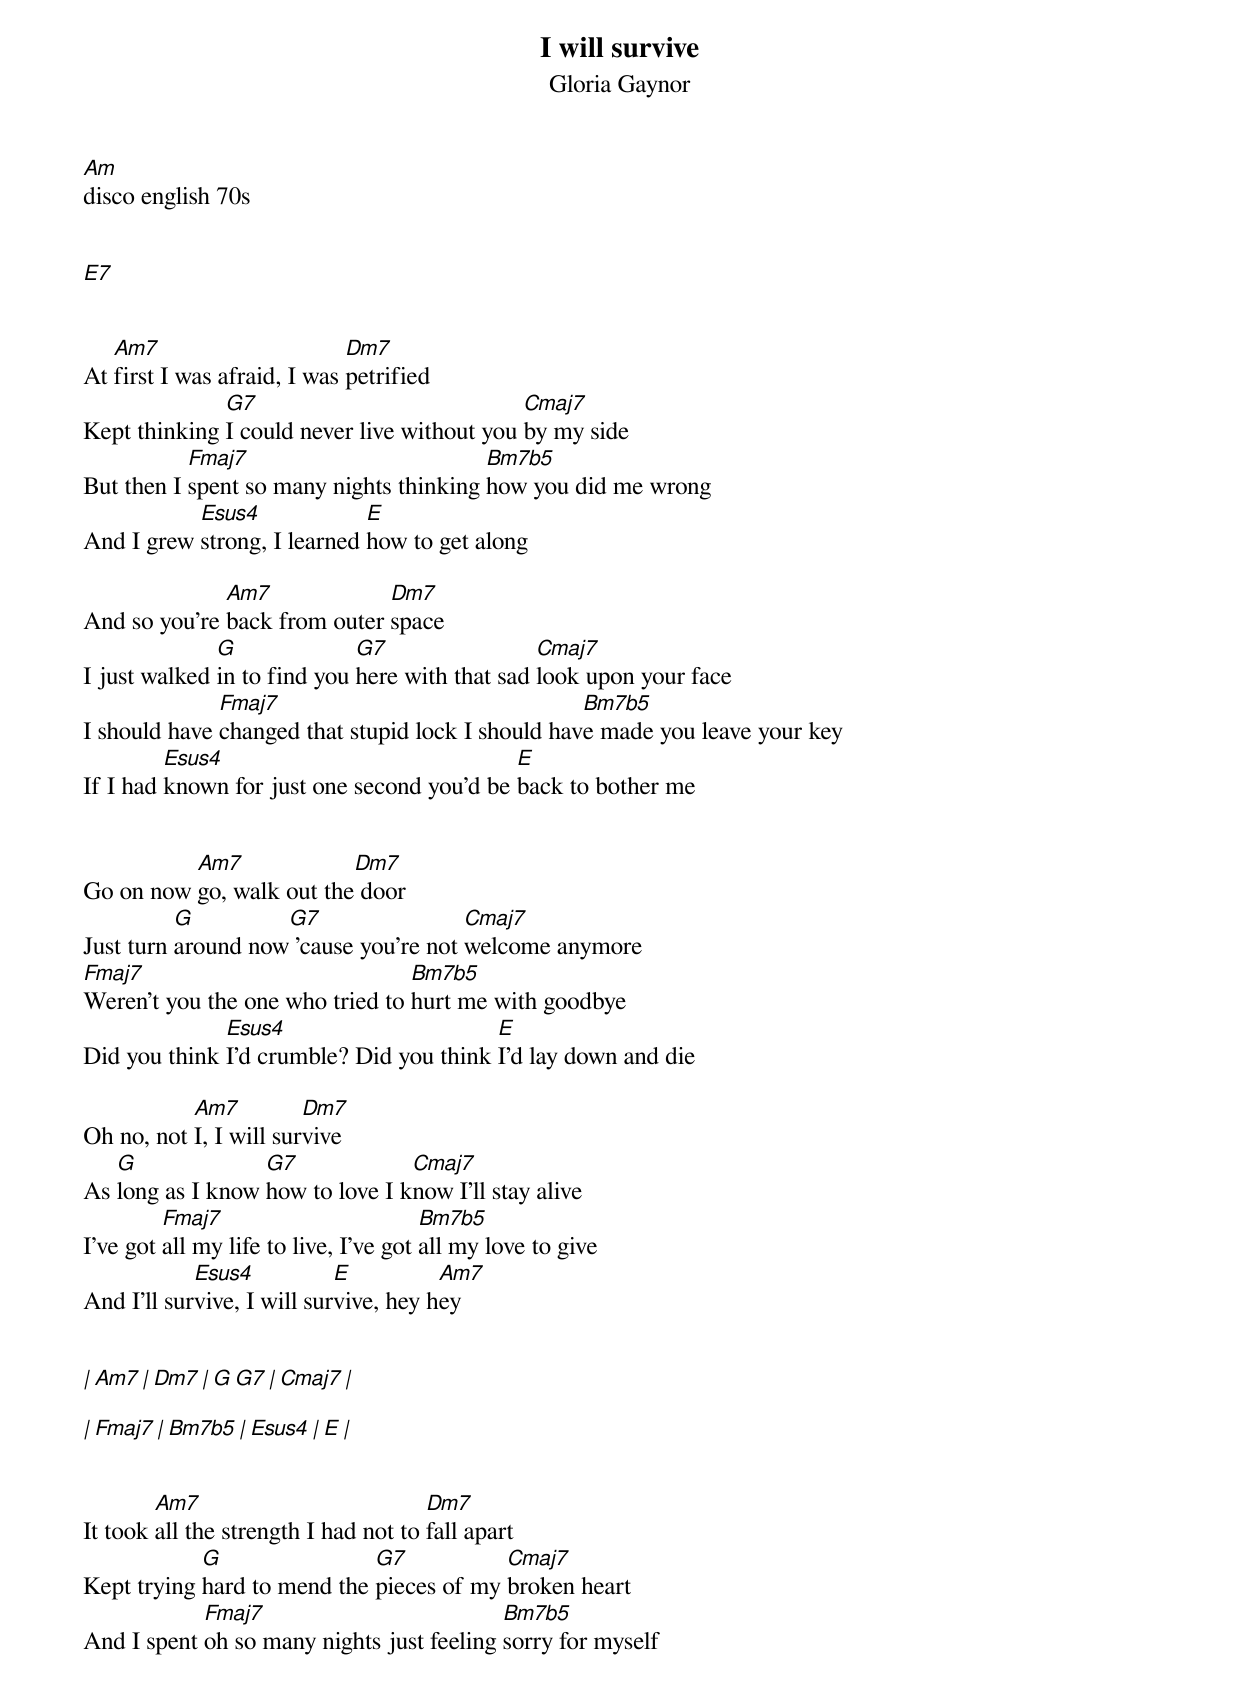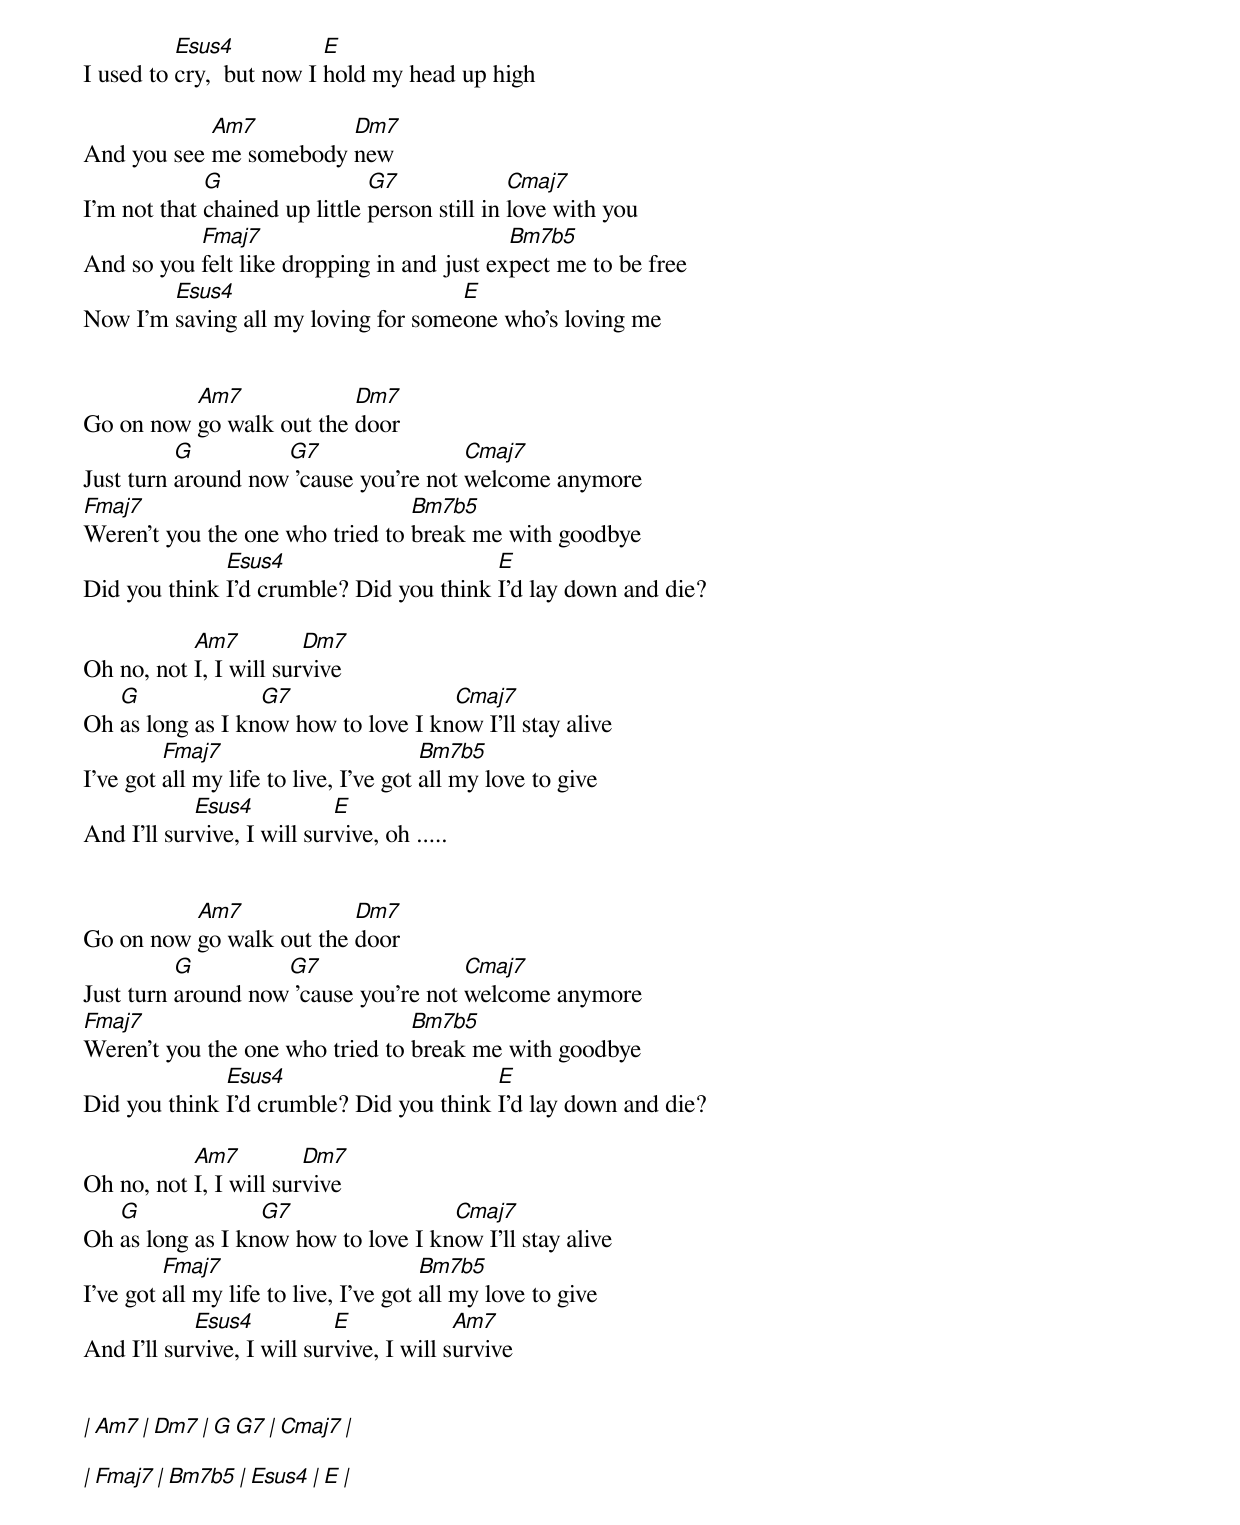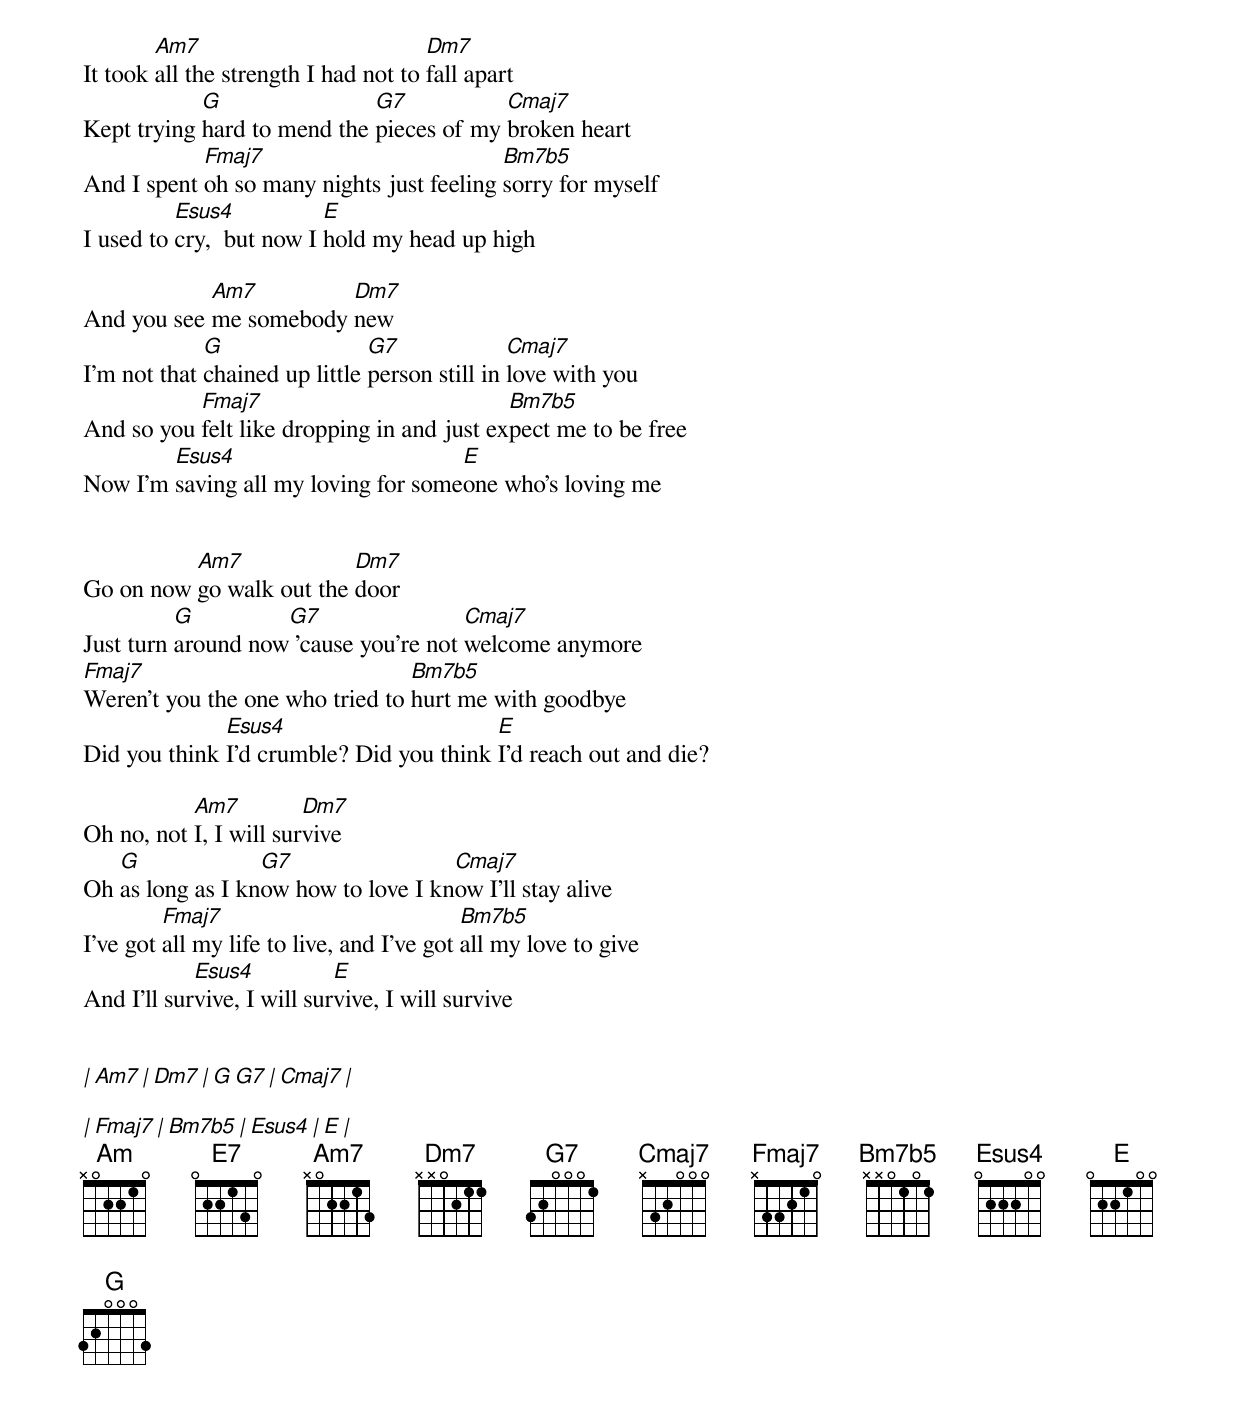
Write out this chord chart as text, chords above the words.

I will survive
Gloria Gaynor
Am
disco english 70s


E7


   Am7                       Dm7
At first I was afraid, I was petrified
              G7                             Cmaj7
Kept thinking I could never live without you by my side
           Fmaj7                         Bm7b5
But then I spent so many nights thinking how you did me wrong
           Esus4             E
And I grew strong, I learned how to get along

              Am7             Dm7
And so you're back from outer space
              G              G7                 Cmaj7
I just walked in to find you here with that sad look upon your face
              Fmaj7                                Bm7b5
I should have changed that stupid lock I should have made you leave your key
         Esus4                              E
If I had known for just one second you'd be back to bother me


          Am7             Dm7
Go on now go, walk out the door
          G         G7                 Cmaj7
Just turn around now 'cause you're not welcome anymore
Fmaj7                            Bm7b5
Weren't you the one who tried to hurt me with goodbye
              Esus4                      E
Did you think I'd crumble? Did you think I'd lay down and die

           Am7          Dm7
Oh no, not I, I will survive
   G              G7             Cmaj7
As long as I know how to love I know I'll stay alive
         Fmaj7                         Bm7b5
I've got all my life to live, I've got all my love to give
            Esus4           E          Am7
And I'll survive, I will survive, hey hey


| Am7    | Dm7    | G   G7  | Cmaj7  |

| Fmaj7  | Bm7b5  |  Esus4  | E      |


        Am7                           Dm7
It took all the strength I had not to fall apart
            G                G7           Cmaj7
Kept trying hard to mend the pieces of my broken heart
            Fmaj7                          Bm7b5
And I spent oh so many nights just feeling sorry for myself
          Esus4           E
I used to cry,  but now I hold my head up high

            Am7         Dm7
And you see me somebody new
             G                 G7              Cmaj7
I'm not that chained up little person still in love with you
           Fmaj7                            Bm7b5
And so you felt like dropping in and just expect me to be free
        Esus4                        E
Now I'm saving all my loving for someone who's loving me


          Am7             Dm7
Go on now go walk out the door
          G         G7                 Cmaj7
Just turn around now 'cause you're not welcome anymore
Fmaj7                            Bm7b5
Weren't you the one who tried to break me with goodbye
              Esus4                      E
Did you think I'd crumble? Did you think I'd lay down and die?

           Am7          Dm7
Oh no, not I, I will survive
   G              G7                 Cmaj7
Oh as long as I know how to love I know I'll stay alive
         Fmaj7                         Bm7b5
I've got all my life to live, I've got all my love to give
            Esus4           E
And I'll survive, I will survive, oh .....


          Am7             Dm7
Go on now go walk out the door
          G         G7                 Cmaj7
Just turn around now 'cause you're not welcome anymore
Fmaj7                            Bm7b5
Weren't you the one who tried to break me with goodbye
              Esus4                      E
Did you think I'd crumble? Did you think I'd lay down and die?

           Am7          Dm7
Oh no, not I, I will survive
   G              G7                 Cmaj7
Oh as long as I know how to love I know I'll stay alive
         Fmaj7                         Bm7b5
I've got all my life to live, I've got all my love to give
            Esus4           E             Am7
And I'll survive, I will survive, I will survive


| Am7    | Dm7    | G   G7  | Cmaj7  |

| Fmaj7  | Bm7b5  |  Esus4  | E      |


        Am7                           Dm7
It took all the strength I had not to fall apart
            G                G7           Cmaj7
Kept trying hard to mend the pieces of my broken heart
            Fmaj7                          Bm7b5
And I spent oh so many nights just feeling sorry for myself
          Esus4           E
I used to cry,  but now I hold my head up high

            Am7         Dm7
And you see me somebody new
             G                 G7              Cmaj7
I'm not that chained up little person still in love with you
           Fmaj7                            Bm7b5
And so you felt like dropping in and just expect me to be free
        Esus4                        E
Now I'm saving all my loving for someone who's loving me


          Am7             Dm7
Go on now go walk out the door
          G         G7                 Cmaj7
Just turn around now 'cause you're not welcome anymore
Fmaj7                            Bm7b5
Weren't you the one who tried to hurt me with goodbye
              Esus4                      E
Did you think I'd crumble? Did you think I'd reach out and die?

           Am7          Dm7
Oh no, not I, I will survive
   G              G7                 Cmaj7
Oh as long as I know how to love I know I'll stay alive
         Fmaj7                             Bm7b5
I've got all my life to live, and I've got all my love to give
            Esus4           E
And I'll survive, I will survive, I will survive


| Am7    | Dm7    | G   G7  | Cmaj7  |

| Fmaj7  | Bm7b5  |  Esus4  | E      |
